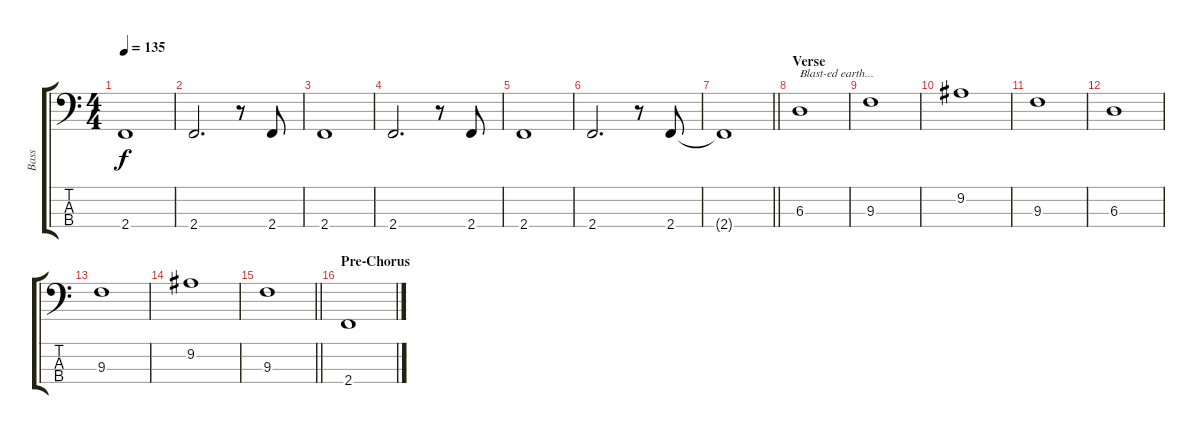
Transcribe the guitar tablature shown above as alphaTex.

\track ("Bass" "Bass") {instrument electricbassfinger}
\staff {score tabs}
\tuning (Gb2 Db2 Ab1 Eb1) {hide}
\ts (4 4)
\tempo 135
\clef f4
\ks c
2.4.1{dy f} |
2.4.2{d} r.8 2.4.8 |
2.4.1 |
2.4.2{d} r.8 2.4.8 |
2.4.1 |
2.4.2{d} r.8 2.4.8 |
\barLineRight lightlight
2.4{t}.1 |
\section ("" "Verse")
6.3.1{txt "Blast-ed earth..."} |
9.3.1 |
9.2.1 |
9.3.1 |
6.3.1 |
9.3.1 |
9.2.1 |
\barLineRight lightlight
9.3.1 |
\section ("" "Pre-Chorus")
2.4.1
